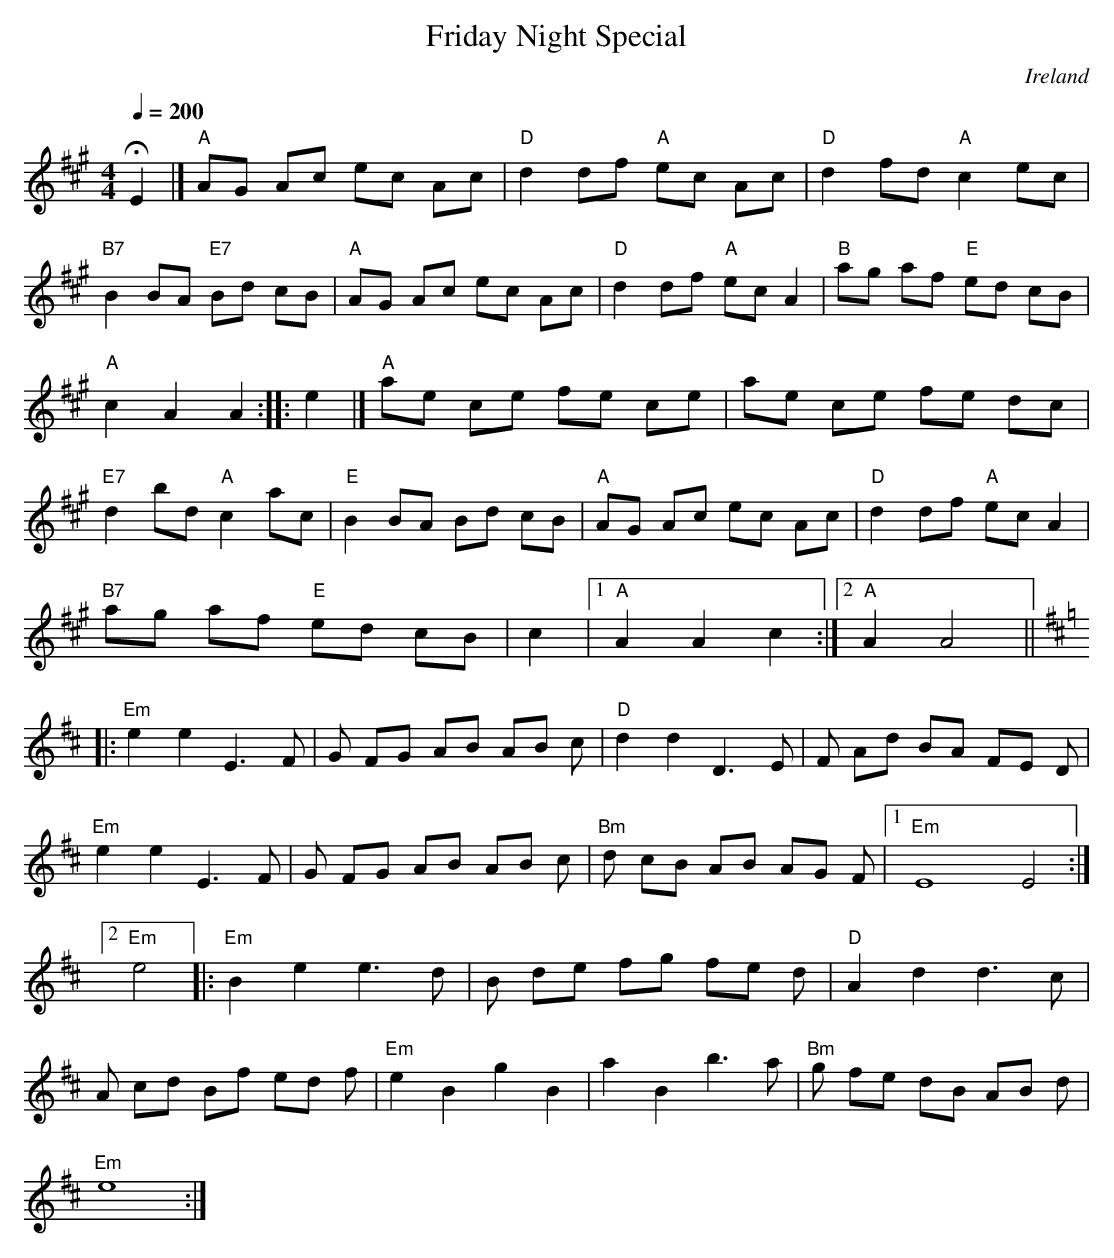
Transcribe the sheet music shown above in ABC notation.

X:1
T:Friday Night Special
O:Ireland
M:4/4
L:1/8
Q:1/4=200
K:A
V:1
HE2 |]"A" AG Ac ec Ac |"D" d2 df "A" ec Ac |"D" d2 fd "A" c2 ec |
"B7" B2 BA "E7" Bd cB |"A" AG Ac ec Ac |"D" d2 df "A" ec A2 |"B" ag af "E" ed cB |
"A" c2 A2 A2 :| |:e2 |]"A" ae ce fe ce |ae ce fe dc |
"E7" d2 bd "A" c2 ac |"E" B2 BA Bd cB |"A" AG Ac ec Ac |"D" d2 df "A" ec A2 |
"B7" ag af "E" ed cB |c2 |1 "A" A2 A2 c2 :|2 "A" A2 A4 || |:
K:D
"Em" e2 e2 E3 F|G FG AB AB c|"D" d2 d2 D3 E|F Ad BA FE D|
"Em" e2 e2 E3 F|G FG AB AB c|"Bm" d cB AB AG F|1 "Em" E8 E4 :|2
"Em" e4 || |:"Em" B2 e2 e3 d|B de fg fe d|"D" A2 d2 d3 c|
A cd Bf ed f|"Em" e2 B2 g2 B2 |a2 B2 b3 a|"Bm" g fe dB AB d|
"Em" e8 :|
